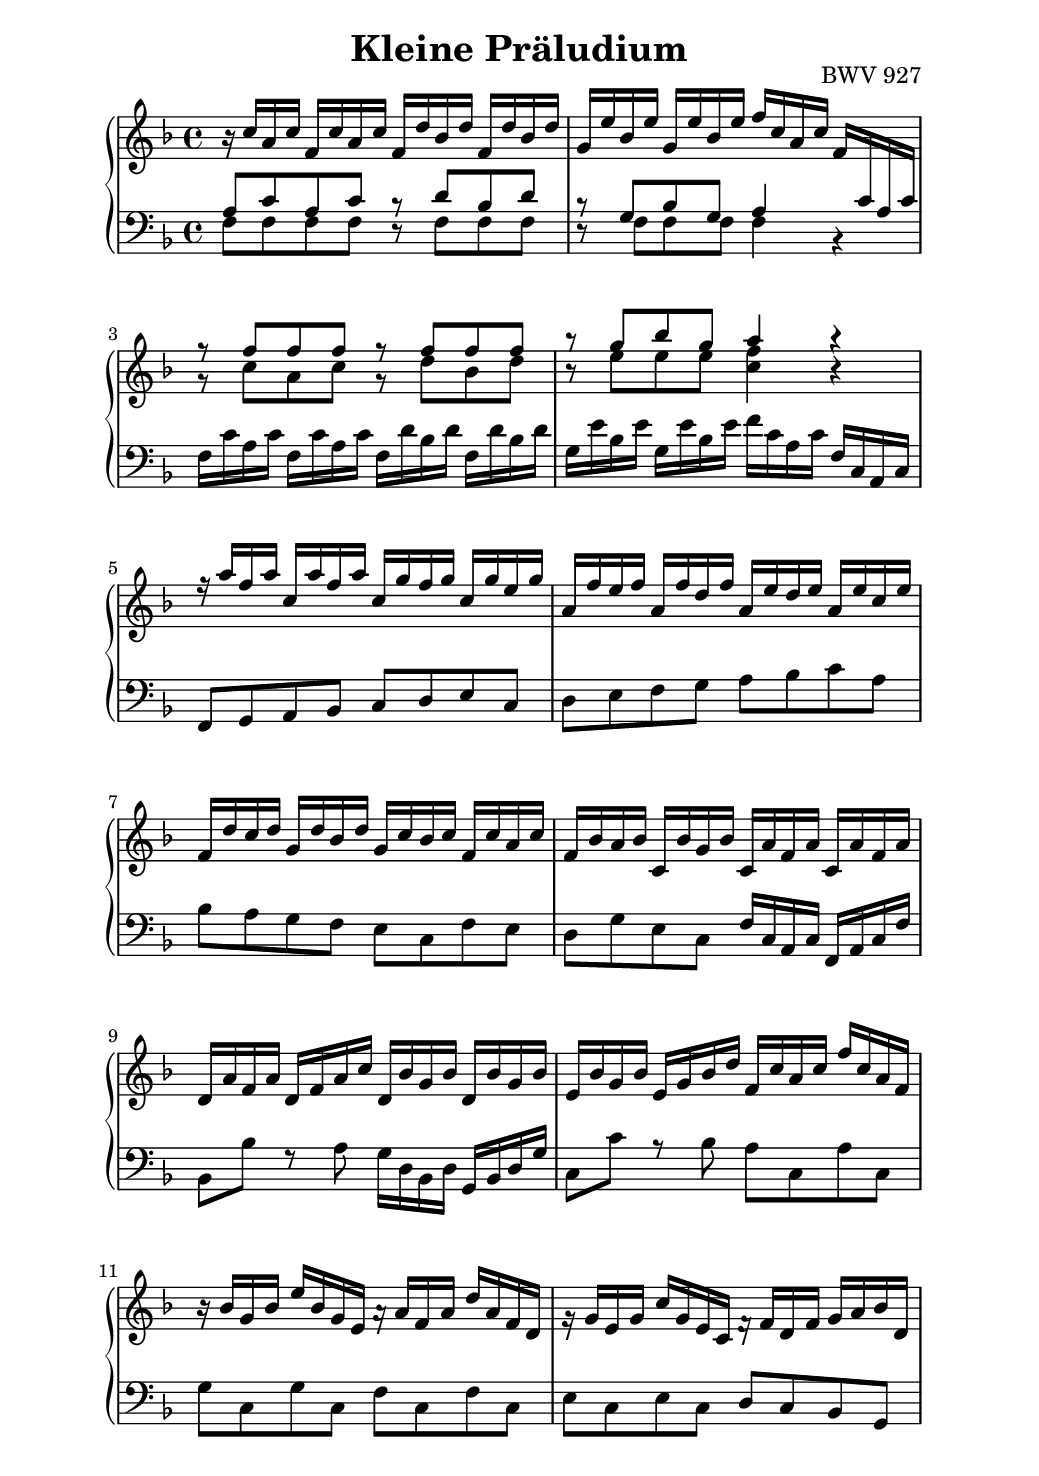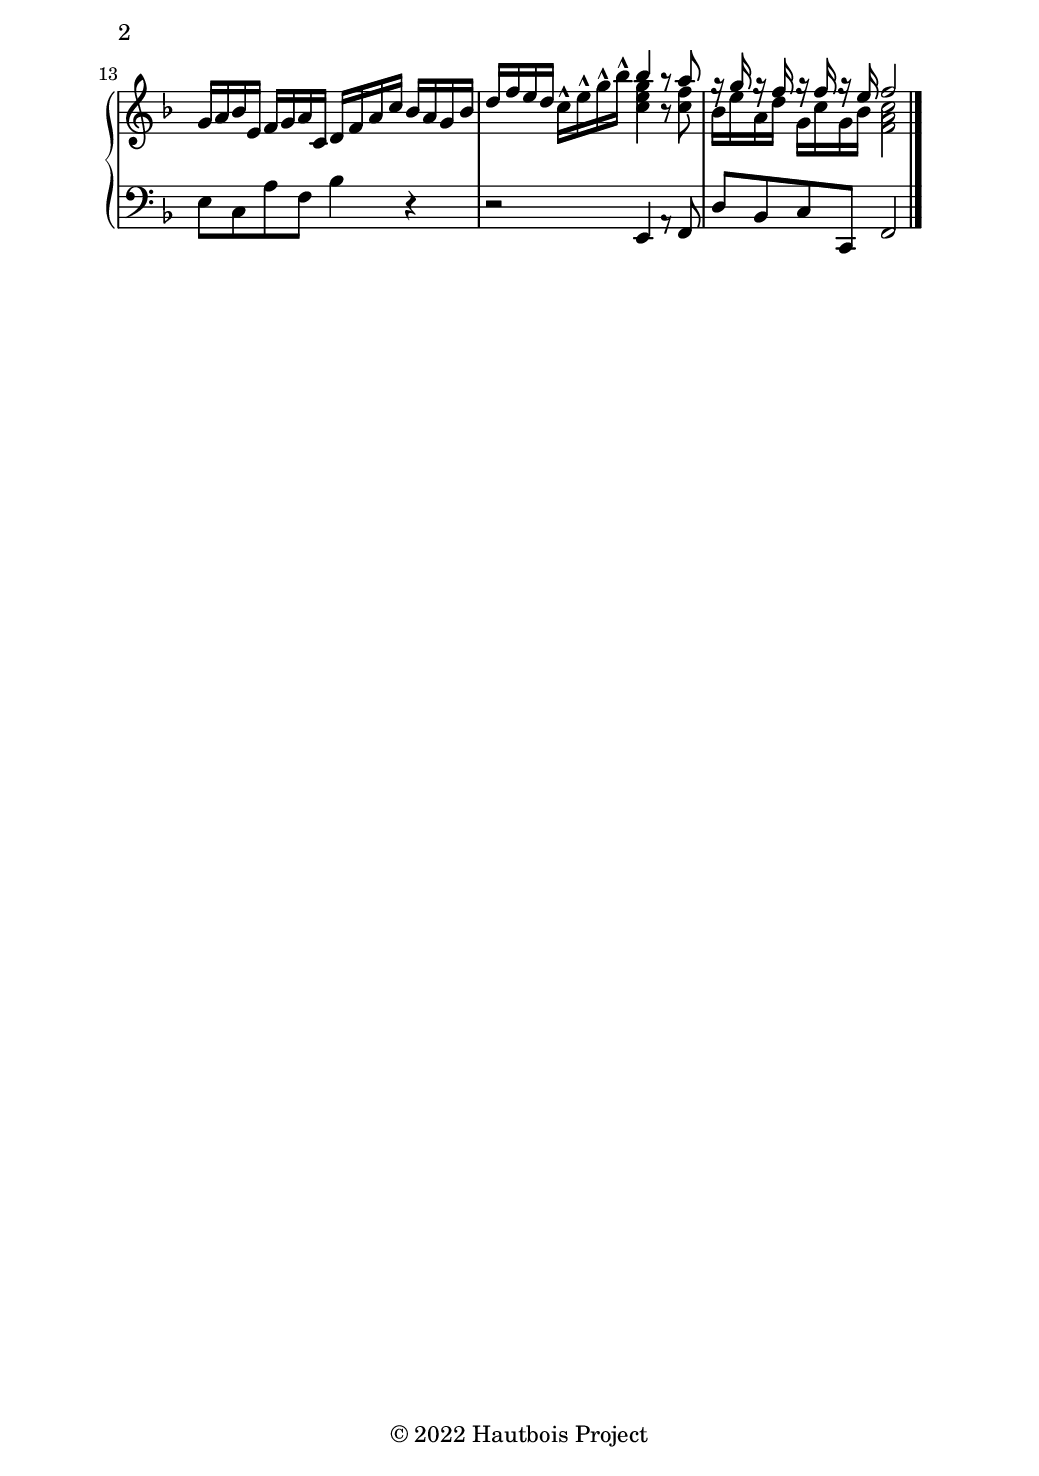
%! Title: Kleine Praludium, BWV 927
%! Subtitle: aus dem Klavierbüchlein für W.Fr.Bach
%! Subsubtitle:
%! Type: final
%! Status: review
%! Remark: review fingering

\version "2.22.1"
%% Generated by lilypond-book
%% Options: [exampleindent=10.16\mm,indent=0\mm,line-width=14.5\cm,noragged-right,papersize=a5,quote]
%\include "lilypond-book-preamble.ly"
\include "italiano.ly"

%****************************************************************
% Start cut-&-pastable-section

%****************************************************************

\paper {
  % Set paper
  #(set-paper-size "b5")
  indent = 0\mm
  line-width = 14\cm
  ragged-right = ##f
  line-width = #(- line-width (* mm 3.000000) (* mm 1))
}

\layout {
  \context {
    \Score
    %\override SpacingSpanner.base-shortest-duration = #(ly:make-moment 1/1)
    %\override SpacingSpanner.uniform-stretching = ##t
    
  }
}

%*****************************************
%  Set Header
%*****************************************
\header {
  title = "Kleine Präludium"
  subtitle = ""
  composer = ""
  opus = "BWV 927"
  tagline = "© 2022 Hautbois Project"
}

%*****************************************
% Start Voice
% Write the voices here
%*****************************************
MyMeter = \time 4/4
MyKey = \key fa \major
PieceName = "Prelude"

VoiceI = \relative do'' {
  % bar 1 - 4
  si16\rest \stemUp  do16 la do fa, do' la do fa, re' sib re fa, re' sib re |
  sol, mi' sib mi sol, mi' sib mi fa do la do fa, \change Staff="down" do la do |
  \stemNeutral \change Staff="up"
  <<
  { \voiceOne	
    fa'8\rest fa8 fa fa fa\rest fa fa fa |
    la8\rest sol sib sol la4 la4\rest |
  }
  \new Voice { \voiceTwo
    sol,8\rest do8 la do sol\rest re' sib re |
    sib8\rest mi mi mi <do fa>4 sib4\rest |
  }
  >>

  % bar 5 - 9
  fa'16\rest la16 fa la do, la' fa la do, sol' fa sol do, sol' mi sol |
  la, fa' mi fa la, fa' re fa la, mi' re mi la, mi' do mi |
  fa, re' do re sol, re' sib re sol, do sib do fa, do' la do |
  fa, sib la sib do, sib' sol sib do, la' fa la do, la' fa la |
  re, la' fa la re, fa la do re, sib' sol sib re, sib' sol sib |
  
  % bar 10 - 13
  mi, sib' sol sib mi, sol sib re fa, do' la do fa do la fa |
  sib16\rest sib sol sib mi sib sol mi la16\rest la fa la re la fa re |
  sol16\rest sol mi sol do sol mi do fa16\rest fa re fa sol la sib re, |
  sol la sib mi, fa sol la do, re fa la do sib la sol sib |
  
  % bar 14 - 15
  re fa mi re \stemDown do\marcato mi\marcato sol\marcato sib\marcato \stemNeutral
  <<
  { \voiceOne
    sib4 la8\rest la8 |
    sol16\rest sol16 sol16\rest fa16 sol16\rest fa16 sol16\rest mi16 fa2 |
  }
  \new Voice { \voiceTwo
    <sol mi do>4 sib,8\rest <do fa> |
    sib16 mi la, re sol, do sol sib <fa la do>2 |
  }
  >> 
  
  \bar "|."
}

VoiceII = \relative la {
  % bar 1 - 4
  <<
  { \voiceOne
    la8 do la do sib\rest re sib re |
    sib8\rest sol8 sib sol la4 s4 |
  }
  \new Voice { \voiceTwo
    fa8 fa fa fa re\rest fa fa fa |
    re8\rest fa8 fa fa fa4 sib,4\rest |
  }
  >>
  \stemDown fa'16 do' la do fa, do' la do fa, re' sib re fa, re' sib re |
  sol, mi' sib mi sol, mi' sib mi fa do la do \stemNeutral fa, do la do |
  
  % bar 5 - 9
  fa,8 sol la sib do re mi do |
  re mi fa sol la sib do la |
  sib la sol fa mi do fa mi |
  re sol mi do fa16 do la do fa, la do fa |
  sib,8 sib' fa\rest la sol16 re sib re sol, sib re sol |
  
  % bar 10 - 13
  do,8 do' la\rest sib la do, la' do, |
  sol' do, sol' do, fa do fa do |
  mi do mi do re do sib sol |
  mi' do la' fa sib4 re,4\rest |
  
  % bar 14 - 15
  re2\rest mi,4 la8\rest fa8 |
  re'8 sib do do, fa2 |

  \bar "|."
}


%*****************************************
%  Start Score
%*****************************************

%\markup { \vspace #1 }
\score {
  \header {
    %piece = \PieceName
  }
  \new PianoStaff <<
    \new Staff = "up" { 
      \clef "treble" 
      %\MyTempo
      \MyKey
      \MyMeter
        \VoiceI
    }
    \new Staff = "down" { 
      \clef "bass"
      %\MyTempo
      \MyKey
      \MyMeter
        \VoiceII
    }
  >>
}
